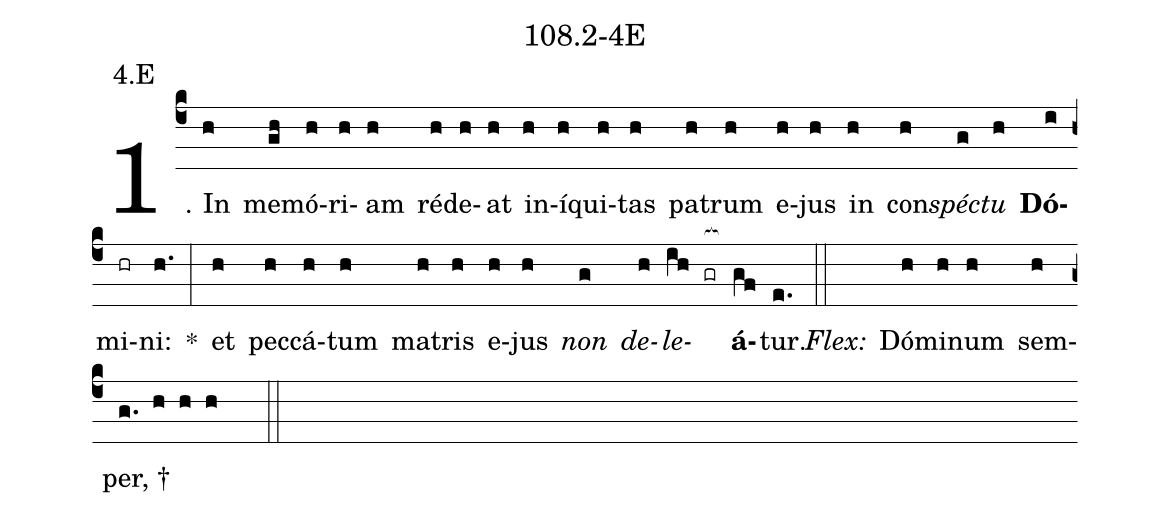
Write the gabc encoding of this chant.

name: 108.2-4E;
annotation: 4.E;
%%
(c4)1. In(h) me(gh)mó(h)ri(h)am(h) réd(h)e(h)at(h) in(h)í(h)qui(h)tas(h) pa(h)trum(h) e(h)jus(h) in(h) con(h)<i>spéc</i>(g)<i>tu</i>(h) <b>Dó</b>(i)mi(hr)ni:(h.) *(:) et(h) pec(h)cá(h)tum(h) ma(h)tris(h) e(h)jus(h) <i>non</i>(g) <i>de</i>(h)<i>le</i>(ih gr[ocb:1{])<b>á</b>(gf[ocb:0}])tur.(e.) (::)
<i>Flex:</i>()  Dó(h)mi(h)num(h) sem(h)per, †(g. h h h  ::)
